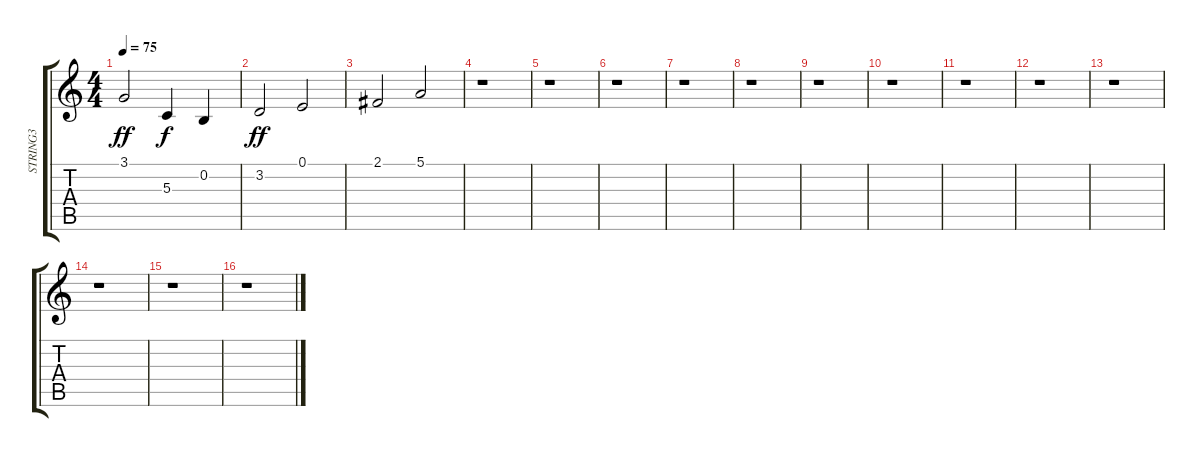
\track ("STRING3" "STRING3") {instrument stringensemble1}
\staff {score tabs}
\tuning (E4 B3 G3 D3 A2 E2) {hide}
\ts (4 4)
\tempo 75
\clef g2
\ks c
3.1.2{dy ff} 5.3.4{dy f} 0.2.4 |
3.2.2{dy ff} 0.1.2 |
2.1.2 5.1.2 |
r.1 |
r.1 |
r.1 |
r.1 |
r.1 |
r.1 |
r.1 |
r.1 |
r.1 |
r.1 |
r.1 |
r.1 |
r.1
